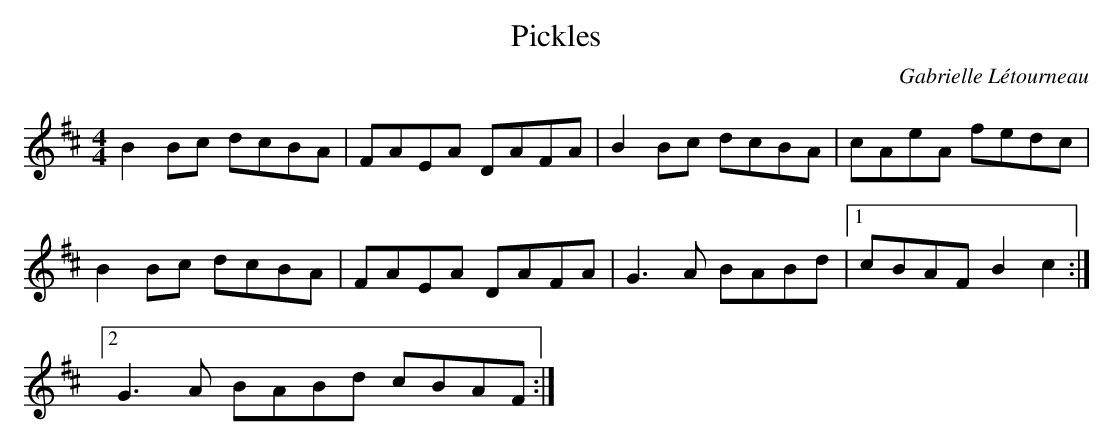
X:1
T:Pickles
C:Gabrielle Létourneau
M:4/4
L:1/8
K:Bm
B2Bc dcBA | FAEA DAFA | B2Bc dcBA | cAeA fedc |
B2Bc dcBA | FAEA DAFA | G3A BABd |1 cBAF B2 c2 :|2 [R:reel
M:2/4]cBAF |:
[R:reel
M:6/4] B3B- BAFA FEDA | B3B- BAFA cAdc | B3B- BAFA FEDF |1
G3A BABd cBAF :|2 [R:reel
M:4/4] G3A BABd | cBAF B2c2 |]
